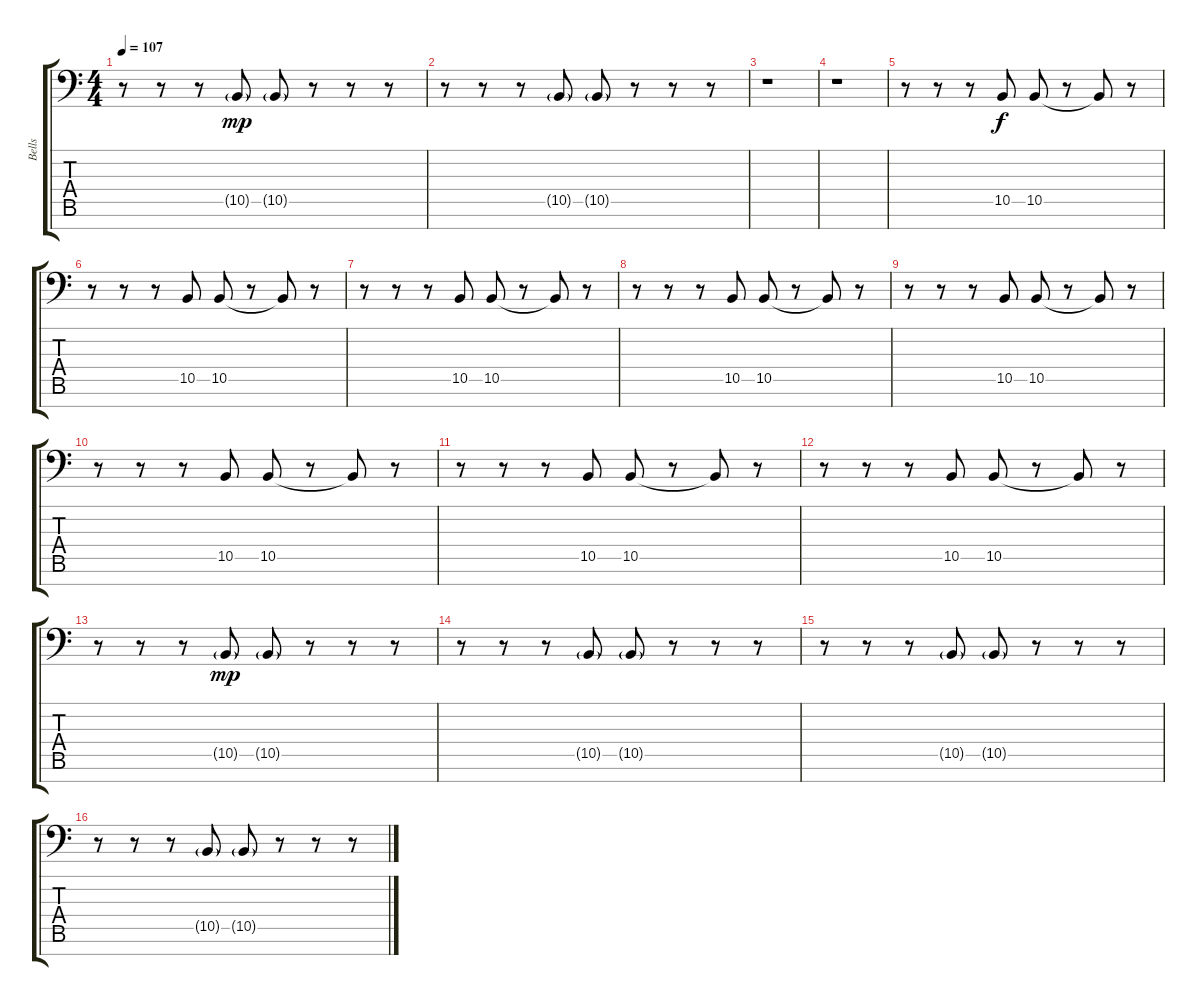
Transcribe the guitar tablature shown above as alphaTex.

\track ("Bells" "Bells") {instrument agogo}
\staff {score tabs}
\tuning (Ab3 Eb3 B2 Gb2 Db2 Ab1 Eb1) {hide}
\ts (4 4)
\tempo 107
\clef f4
\ks c
r.8{dy mp} r.8 r.8 10.5{g}.8 10.5{g}.8 r.8 r.8 r.8 |
r.8 r.8 r.8 10.5{g}.8 10.5{g}.8 r.8 r.8 r.8 |
r.1 |
r.1 |
r.8{volume 11} r.8 r.8 10.5.8{dy f} 10.5.8 r.8 10.5{t}.8 r.8 |
r.8 r.8 r.8 10.5.8 10.5.8 r.8 10.5{t}.8 r.8 |
r.8 r.8 r.8 10.5.8 10.5.8 r.8 10.5{t}.8 r.8 |
r.8 r.8 r.8 10.5.8 10.5.8 r.8 10.5{t}.8 r.8 |
r.8 r.8 r.8 10.5.8 10.5.8 r.8 10.5{t}.8 r.8 |
r.8 r.8 r.8 10.5.8 10.5.8 r.8 10.5{t}.8 r.8 |
r.8 r.8 r.8 10.5.8 10.5.8 r.8 10.5{t}.8 r.8 |
r.8 r.8 r.8 10.5.8 10.5.8 r.8 10.5{t}.8 r.8 |
r.8{volume 14} r.8 r.8 10.5{g}.8{dy mp} 10.5{g}.8 r.8 r.8 r.8 |
r.8 r.8 r.8 10.5{g}.8 10.5{g}.8 r.8 r.8 r.8 |
r.8 r.8 r.8 10.5{g}.8 10.5{g}.8 r.8 r.8 r.8 |
r.8 r.8 r.8 10.5{g}.8 10.5{g}.8 r.8 r.8 r.8
